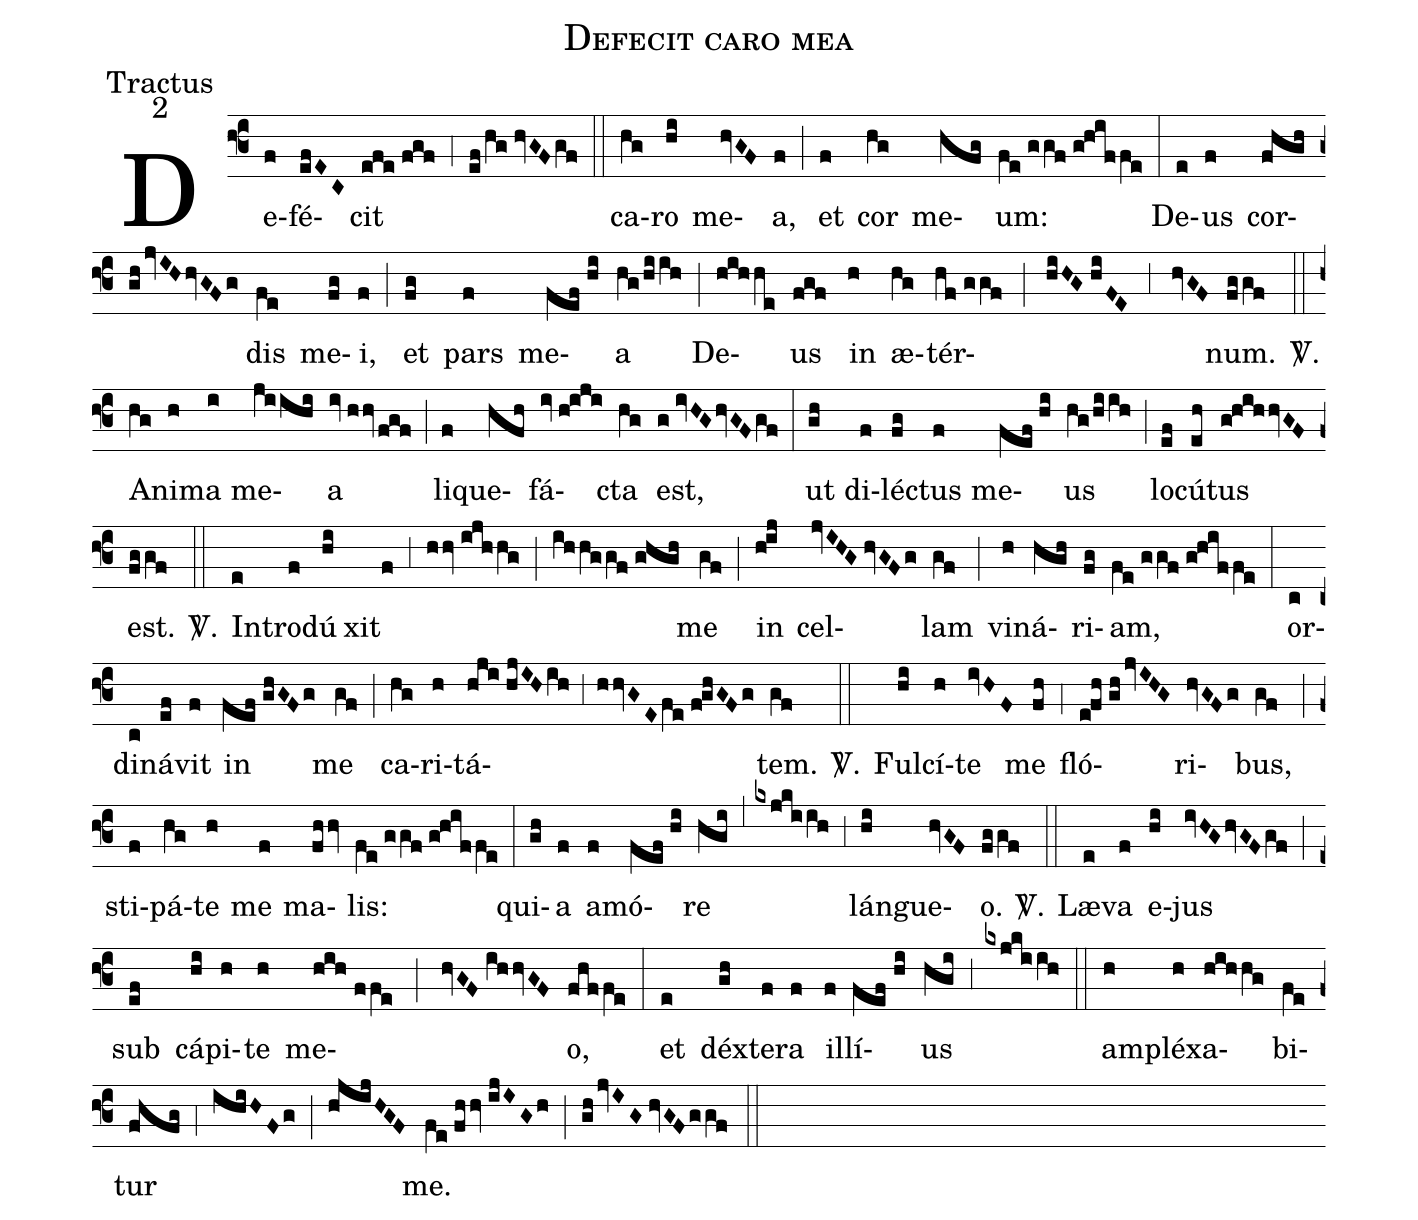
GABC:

name:Defecit caro mea;
office-part:Tractus;
mode:2;
%%
(f3) De(f)fé(efEC)cit(efe//fgf) (;4) (ef/hg//hvGF/gf) (::) ca(hg)ro(hi) me(hvGF)a,(f) (;) et(f) cor(hg) me(hfg)um:(fe//ggf//g!hiffe) (:) De(e)us(f) cor(fhgh//gh/jvIH/hvGFg)dis(fe) me(fg)i,(f) (;) et(fg) pars(f) me(fef//hi)a(hg/hiih) (;) De(hihhe)us(fgf) in(h) æ(hg)tér(hf//ggf;hiHG//hiFE;3hvGF)num.(fggf) <sp>V/</sp>.(::) A(hg)ni(h)ma(i) me(jiihi)a(iv//hhv/fgf) (;) li(f)que(hfh)fá(iv//h!iji)cta(hg) est,(g//ivHG/hvGF/gf) (:) ut(gh) di(f)lé(fg)ctus(f) me(fef//hi)us(hg/hiih) (;) lo(ef)cú(eh)tus(g!hihhvGF) est.(fggf) <sp>V/</sp>.(::) In(e)tro(f)dú(hi)xit() (f) (;3) (hhv//ijhhg) (;) (ihhggf//ghgh) me(gf) (;) in(h!ij) cel(jvIHG//hvGFg)lam(gf) (;) vi(h)ná(hgh)ri(fg)am,(fe//ggf//g!hiffe) (:) or(c)di(c)ná(ef)vit(f) in(fef//ghGFg) me(gf) (;) ca(hg)ri(h)tá(hji//hjIH/ih;3hhvGE/fe//f!ghGFg)tem.(gf) <sp>V/</sp>.(::) Ful(hi)cí(h)te(ivHF) me(fh) (;4) fló(e!fh//gh/jvIHG)ri(hvGFg)bus,(gf) (;) sti(f)pá(hg)te(h) me(f) ma(fhhv)lis:(fe//ggf//g!hiffe) (:) qui(gh)a(f) a(f)mó(fef//hi)re(hgi) (;5) (kxjkiih) (;3) lán(hi)gue(hvGF)o.(fggf) <sp>V/</sp>.(::) Læ(e)va(f) e(hi)jus(ivHG/hvGF/gf) (;) sub(ef) cá(hi)pi(h)te(h) me(hih//ffe;hvGF//ihhvGF)o,(fhffe) (:) et(e) déx(gh)te(f)ra(f) il(f)lí(fef//hi)us(hgi) (;3) (kxjkiih) (::) am(h)plé(h)xa(hihhg)bi(fe)tur(fhfg) (;4) (ihiHFg) (;) (hjijHGF) me.(fe//fhhv//ijIGh) (;) (gh/jvIG//hvGF/ggf) (::)
